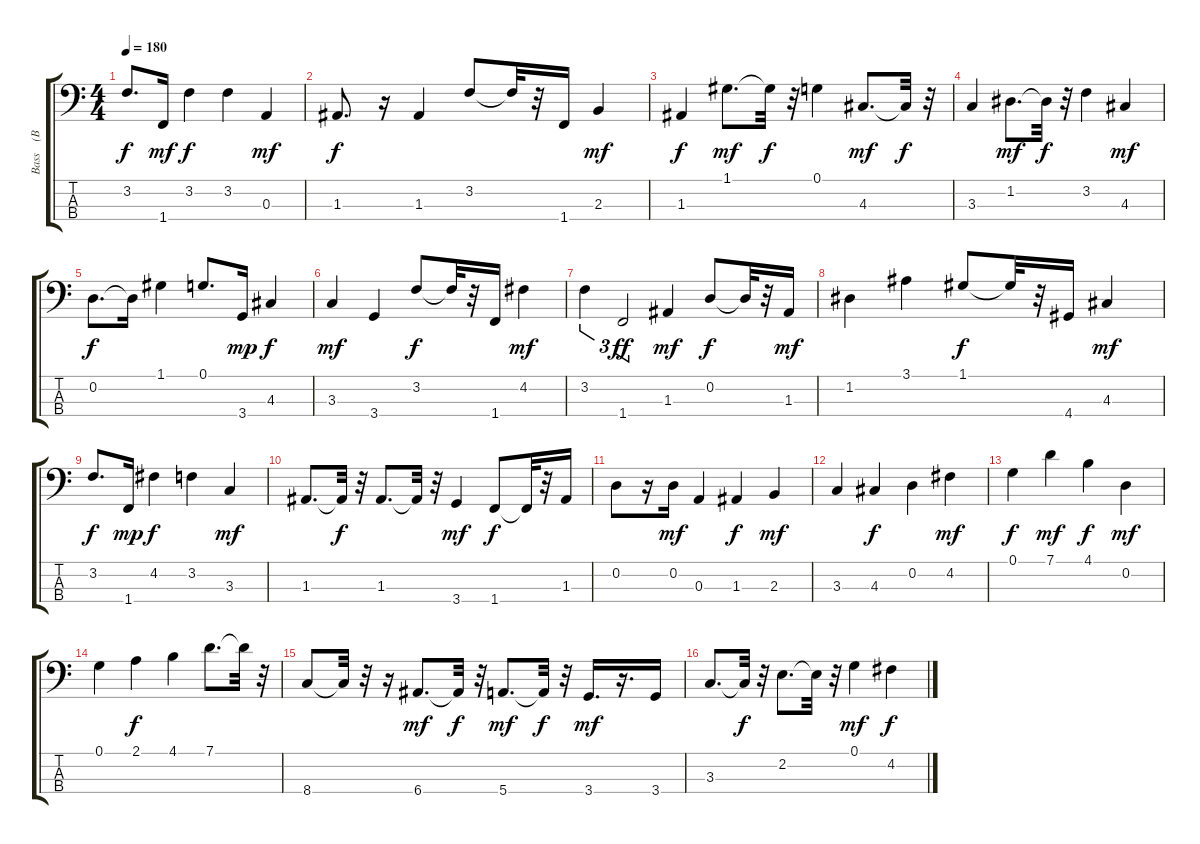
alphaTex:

\track ("Bass    (BB)" "Bass    (B") {instrument acousticbass}
\staff {score tabs}
\tuning (G2 D2 A1 E1) {hide}
\ts (4 4)
\tempo 180
\clef f4
\ks c
3.2.8{d dy f} 1.4.16{dy mf} 3.2.4{dy f} 3.2.4 0.3.4{dy mf} |
1.3.8{d dy f} r.16 1.3.4 3.2.8 3.2{t}.32 r.32 1.4.16 2.3.4{dy mf} |
1.3.4{dy f} 1.1.8{d dy mf} 1.1{t}.32{dy f} r.32 0.1.4 4.3.8{d dy mf} 4.3{t}.32{dy f} r.32 |
3.3.4 1.2.8{d dy mf} 1.2{t}.32{dy f} r.32 3.2.4 4.3.4{dy mf} |
0.2.8{d dy f} 0.2{t}.16 1.1.4 0.1.8{d} 3.4.16{dy mp} 4.3.4{dy f} |
3.3.4{dy mf} 3.4.4 3.2.8{dy f} 3.2{t}.32 r.32 1.4.16 4.2.4{dy mf} |
3.2.4{tu (3 2)} 1.4.2{tu (3 2) dy ff} 1.3.4{dy mf} 0.2.8{dy f} 0.2{t}.32 r.32 1.3.16{dy mf} |
1.2.4 3.1.4 1.1.8{dy f} 1.1{t}.32 r.32 4.4.16 4.3.4{dy mf} |
3.2.8{d dy f} 1.4.16{dy mp} 4.2.4{dy f} 3.2.4 3.3.4{dy mf} |
1.3.8{d} 1.3{t}.32{dy f} r.32 1.3.8{d} 1.3{t}.32 r.32 3.4.4{dy mf} 1.4.8{dy f} 1.4{t}.32 r.32 1.3.16 |
0.2.8 r.16 0.2.16{dy mf} 0.3.4 1.3.4{dy f} 2.3.4{dy mf} |
3.3.4 4.3.4{dy f} 0.2.4 4.2.4{dy mf} |
0.1.4{dy f} 7.1.4{dy mf} 4.1.4{dy f} 0.2.4{dy mf} |
0.1.4 2.1.4{dy f} 4.1.4 7.1.8{d} 7.1{t}.32 r.32 |
8.4.8 8.4{t}.32 r.32 r.16 6.4.8{d dy mf} 6.4{t}.32{dy f} r.32 5.4.8{d dy mf} 5.4{t}.32{dy f} r.32 3.4.16{d dy mf} r.16{d} 3.4.16 |
3.3.8{d} 3.3{t}.32{dy f} r.32 2.2.8{d} 2.2{t}.32 r.32 0.1.4{dy mf} 4.2.4{dy f}
